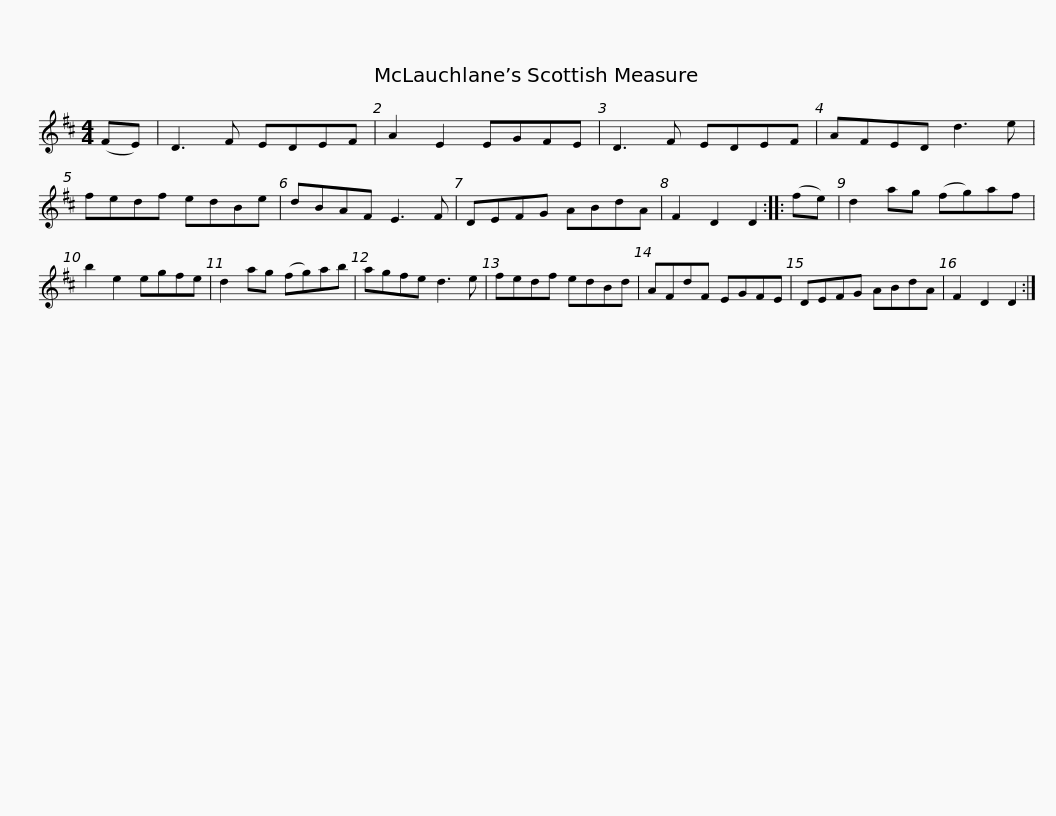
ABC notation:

X:1
L:1/8
M:4/4
I:linebreak $
K:D
V:1 treble
V:1
 (FE) | D3 F EDEF | A2 E2 EGFE | D3 F EDEF | AFED d3 e | %5
 fedf edBe | dBAF E3 F |$ DEFG ABdA | F2 D2 D2 :: (fe) | %10
 d2 ag (fg)af | b2 e2 egfe | d2 ag (fg)ab | agfe d3 e |$ fedf edBd | %15
 AFdF EGFE | DEFG ABdA | F2 D2 D2 :| %18
